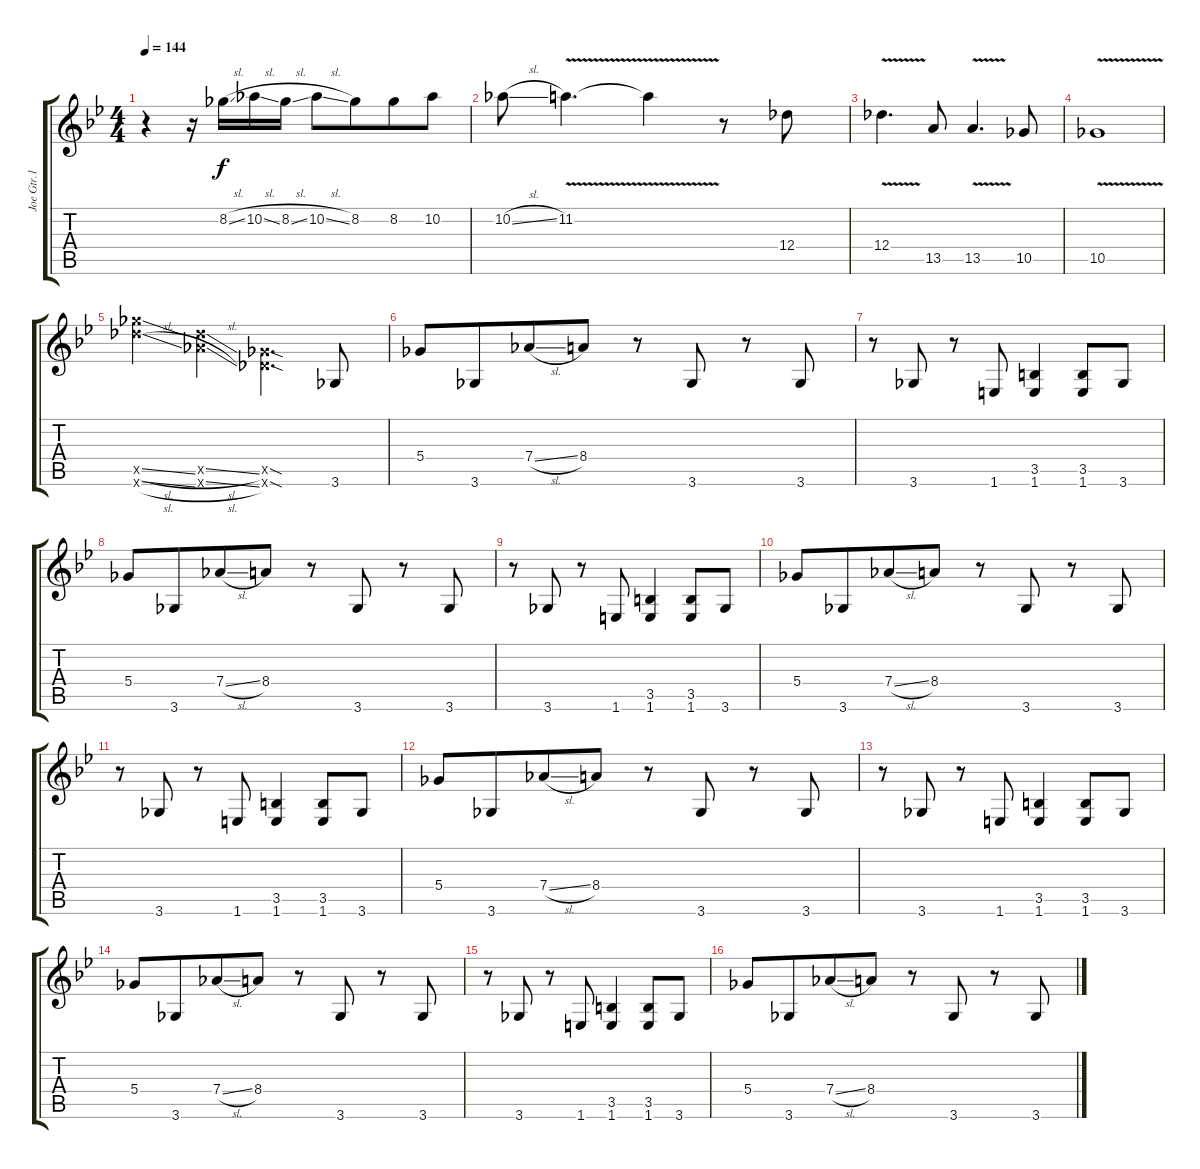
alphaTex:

\track ("Joe Gtr.1" "Joe Gtr.1") {instrument distortionguitar}
\staff {score tabs}
\tuning (Eb4 Bb3 Gb3 Db3 Ab2 Eb2) {hide}
\ts (4 4)
\tempo 144
\clef g2
\ks gminor
r.4{dy f} r.16 8.2{sl}.16 10.2{sl}.16 8.2{sl}.16 10.2{sl}.8 8.2.8{beam merge} 8.2.8 10.2.8 |
10.2{sl}.8 11.2{v}.4{d} 11.2{t}.4 r.8 12.4.8 |
12.4{v}.4{d} 13.5.8 13.5{v}.4{d} 10.5.8 |
10.5{v}.1 |
(22.5{sl x} 22.6{sl x}).4 (17.5{sl x} 17.6{sl x}).4 (10.5{sod x} 10.6{sod x}).4{d beam Down} 3.6.8 |
5.4.8 3.6.8{beam merge} 7.4{sl}.8 8.4.8 r.8 3.6.8 r.8 3.6.8 |
r.8 3.6.8 r.8 1.6.8 (3.5 1.6).4 (3.5 1.6).8 3.6.8 |
5.4.8 3.6.8{beam merge} 7.4{sl}.8 8.4.8 r.8 3.6.8 r.8 3.6.8 |
r.8 3.6.8 r.8 1.6.8 (3.5 1.6).4 (3.5 1.6).8 3.6.8 |
5.4.8 3.6.8{beam merge} 7.4{sl}.8 8.4.8 r.8 3.6.8 r.8 3.6.8 |
r.8 3.6.8 r.8 1.6.8 (3.5 1.6).4 (3.5 1.6).8 3.6.8 |
5.4.8 3.6.8{beam merge} 7.4{sl}.8 8.4.8 r.8 3.6.8 r.8 3.6.8 |
r.8 3.6.8 r.8 1.6.8 (3.5 1.6).4 (3.5 1.6).8 3.6.8 |
5.4.8 3.6.8{beam merge} 7.4{sl}.8 8.4.8 r.8 3.6.8 r.8 3.6.8 |
r.8 3.6.8 r.8 1.6.8 (3.5 1.6).4 (3.5 1.6).8 3.6.8 |
5.4.8 3.6.8{beam merge} 7.4{sl}.8 8.4.8 r.8 3.6.8 r.8 3.6.8
